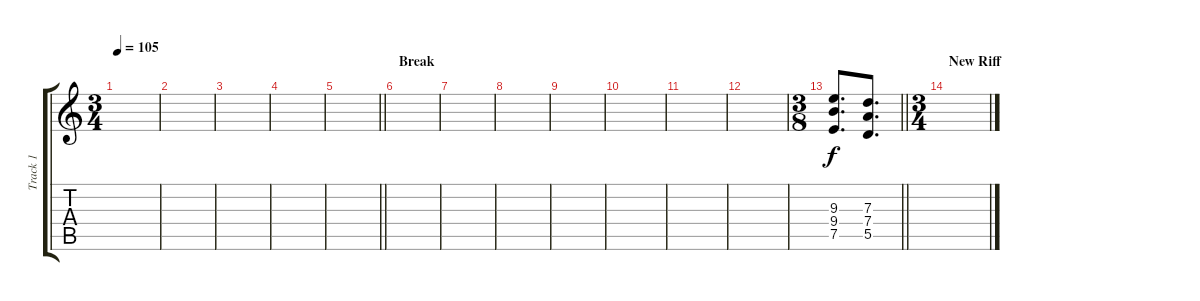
\track ("Track 1" "Track 1") {instrument distortionguitar}
\staff {score tabs}
\tuning (E4 B3 G3 D3 A2 E2) {hide}
\ts (3 4)
\tempo 105
\clef g2
\ks c
|
|
|
|
\barLineRight lightlight
|
\section ("" "Break")
|
|
|
|
|
|
|
\ts (3 8)
\barLineRight lightlight
(9.3 9.4 7.5).8{d} (7.3 7.4 5.5).8{d} |
\ts (3 4)
\section ("" "New Riff")
